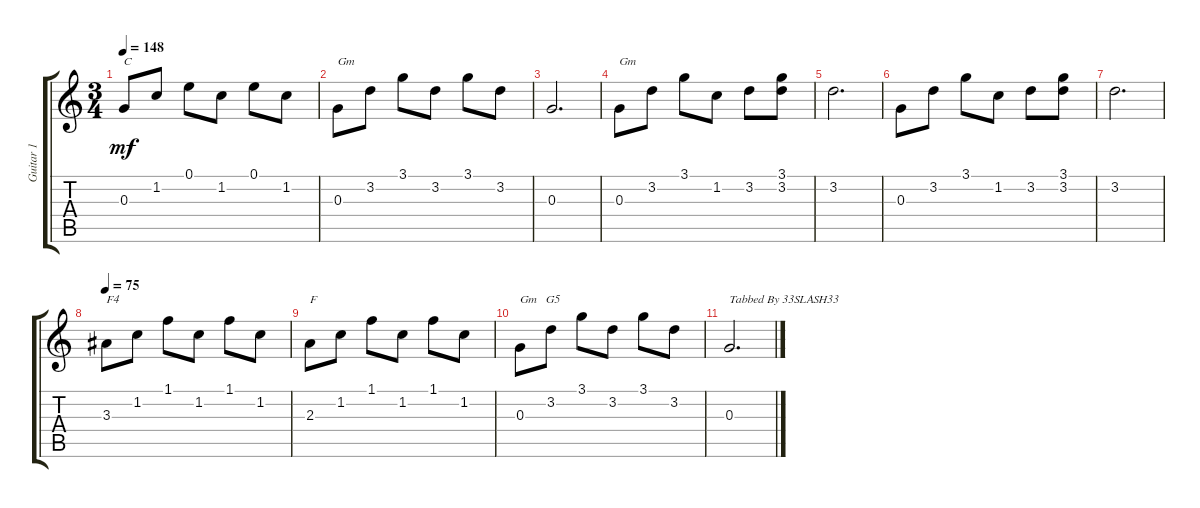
\track ("Guitar 1" "Guitar 1") {instrument acousticguitarsteel}
\staff {score tabs}
\tuning (E4 B3 G3 D3 A2 E2) {hide}
\ts (3 4)
\tempo 148
\clef g2
\ks c
0.3.8{txt "C" dy mf} 1.2.8 0.1.8 1.2.8 0.1.8 1.2.8 |
0.3.8{txt "Gm"} 3.2.8 3.1.8 3.2.8 3.1.8 3.2.8 |
0.3.2{d} |
0.3.8{txt "Gm"} 3.2.8 3.1.8 1.2.8 3.2.8 (3.1 3.2).8 |
3.2.2{d} |
0.3.8 3.2.8 3.1.8 1.2.8 3.2.8 (3.1 3.2).8 |
3.2.2{d} |
\tempo 75
3.3.8{txt "F4"} 1.2.8 1.1.8 1.2.8 1.1.8 1.2.8 |
2.3.8{txt "F"} 1.2.8 1.1.8 1.2.8 1.1.8 1.2.8 |
0.3.8{txt "Gm   G5"} 3.2.8 3.1.8 3.2.8 3.1.8 3.2.8 |
0.3.2{d txt "Tabbed By 33SLASH33"}
